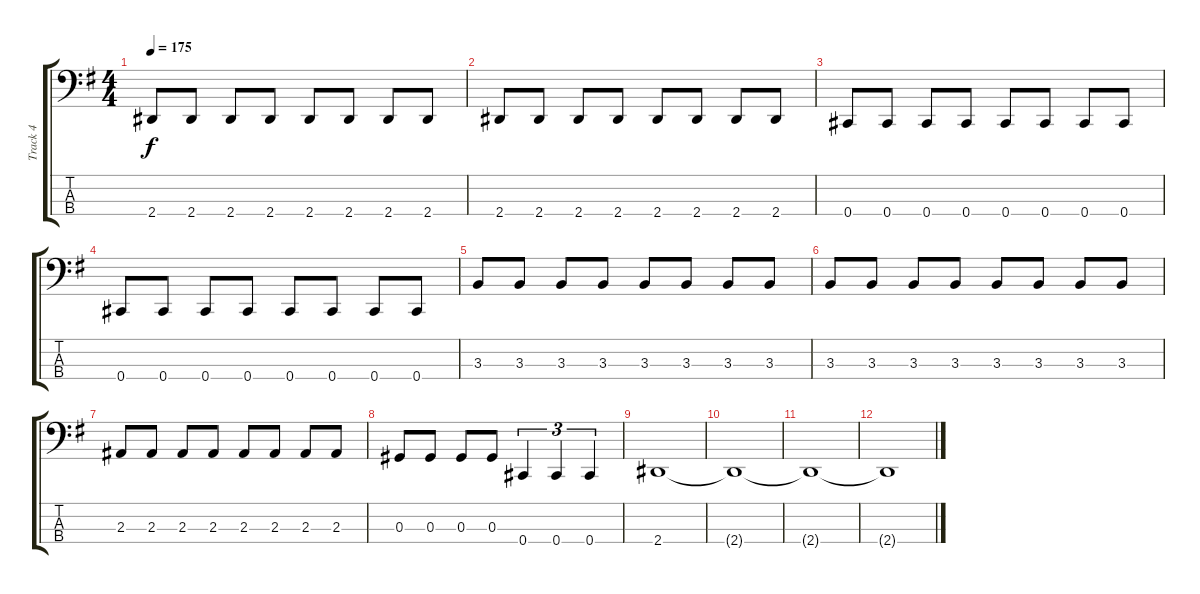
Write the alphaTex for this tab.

\track ("Track 4" "Track 4") {instrument electricbassfinger}
\staff {score tabs}
\tuning (Gb2 Db2 Ab1 Db1) {hide}
\ts (4 4)
\tempo 175
\clef f4
\ks g
2.4.8{dy f} 2.4.8 2.4.8 2.4.8 2.4.8 2.4.8 2.4.8 2.4.8 |
2.4.8 2.4.8 2.4.8 2.4.8 2.4.8 2.4.8 2.4.8 2.4.8 |
0.4.8 0.4.8 0.4.8 0.4.8 0.4.8 0.4.8 0.4.8 0.4.8 |
0.4.8 0.4.8 0.4.8 0.4.8 0.4.8 0.4.8 0.4.8 0.4.8 |
3.3.8 3.3.8 3.3.8 3.3.8 3.3.8 3.3.8 3.3.8 3.3.8 |
3.3.8 3.3.8 3.3.8 3.3.8 3.3.8 3.3.8 3.3.8 3.3.8 |
2.3.8 2.3.8 2.3.8 2.3.8 2.3.8 2.3.8 2.3.8 2.3.8 |
0.3.8 0.3.8 0.3.8 0.3.8 0.4.4{tu (3 2)} 0.4.4{tu (3 2)} 0.4.4{tu (3 2)} |
2.4.1 |
2.4{t}.1 |
2.4{t}.1 |
2.4{t}.1
